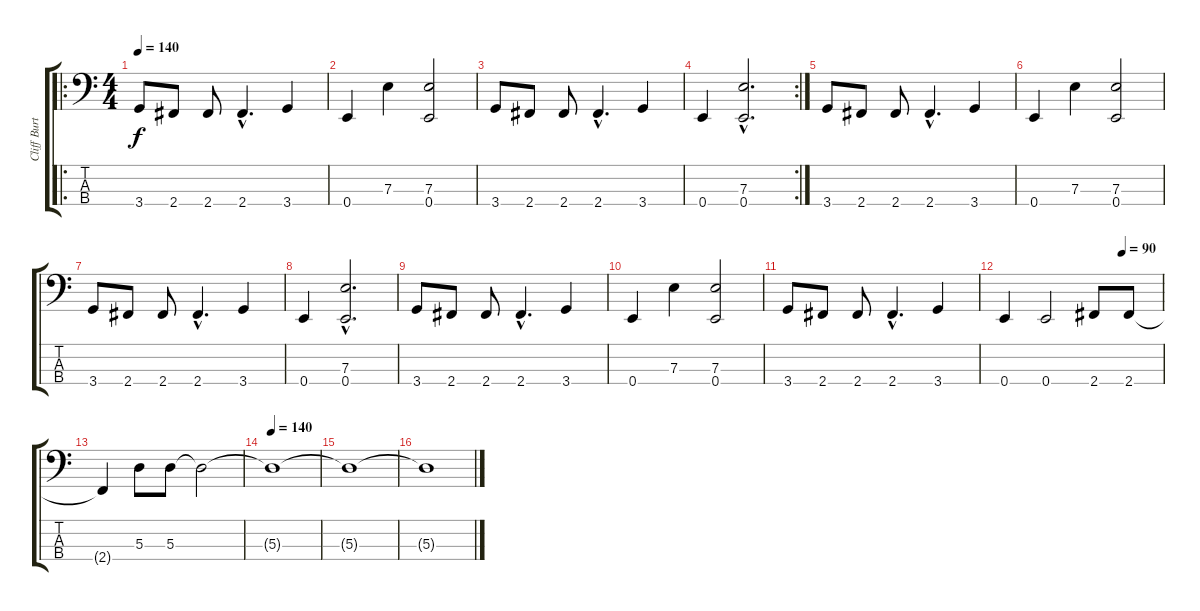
\track ("Cliff Burton (Bass)" "Cliff Burt") {instrument electricbassfinger}
\staff {score tabs}
\tuning (G2 D2 A1 E1) {hide}
\ro
\ts (4 4)
\tempo 140
\clef f4
\ks c
3.4.8{dy f} 2.4.8 2.4.8 2.4{hac}.4{d} 3.4.4 |
0.4.4 7.3.4 (7.3 0.4).2 |
3.4.8 2.4.8 2.4.8 2.4{hac}.4{d} 3.4.4 |
\rc 2
0.4.4 (7.3{hac} 0.4{hac}).2{d} |
3.4.8 2.4.8 2.4.8 2.4{hac}.4{d} 3.4.4 |
0.4.4 7.3.4 (7.3 0.4).2 |
3.4.8 2.4.8 2.4.8 2.4{hac}.4{d} 3.4.4 |
0.4.4 (7.3{hac} 0.4{hac}).2{d} |
3.4.8 2.4.8 2.4.8 2.4{hac}.4{d} 3.4.4 |
0.4.4 7.3.4 (7.3 0.4).2 |
3.4.8 2.4.8 2.4.8 2.4{hac}.4{d} 3.4.4 |
\tempo (90 0.75)
0.4.4 0.4.2 2.4.8 2.4.8 |
2.4{t}.4 5.3.8 5.3.8 5.3{t}.2 |
\tempo 140
5.3{t}.1{volume 11} |
5.3{t}.1 |
5.3{t}.1{volume 6}
